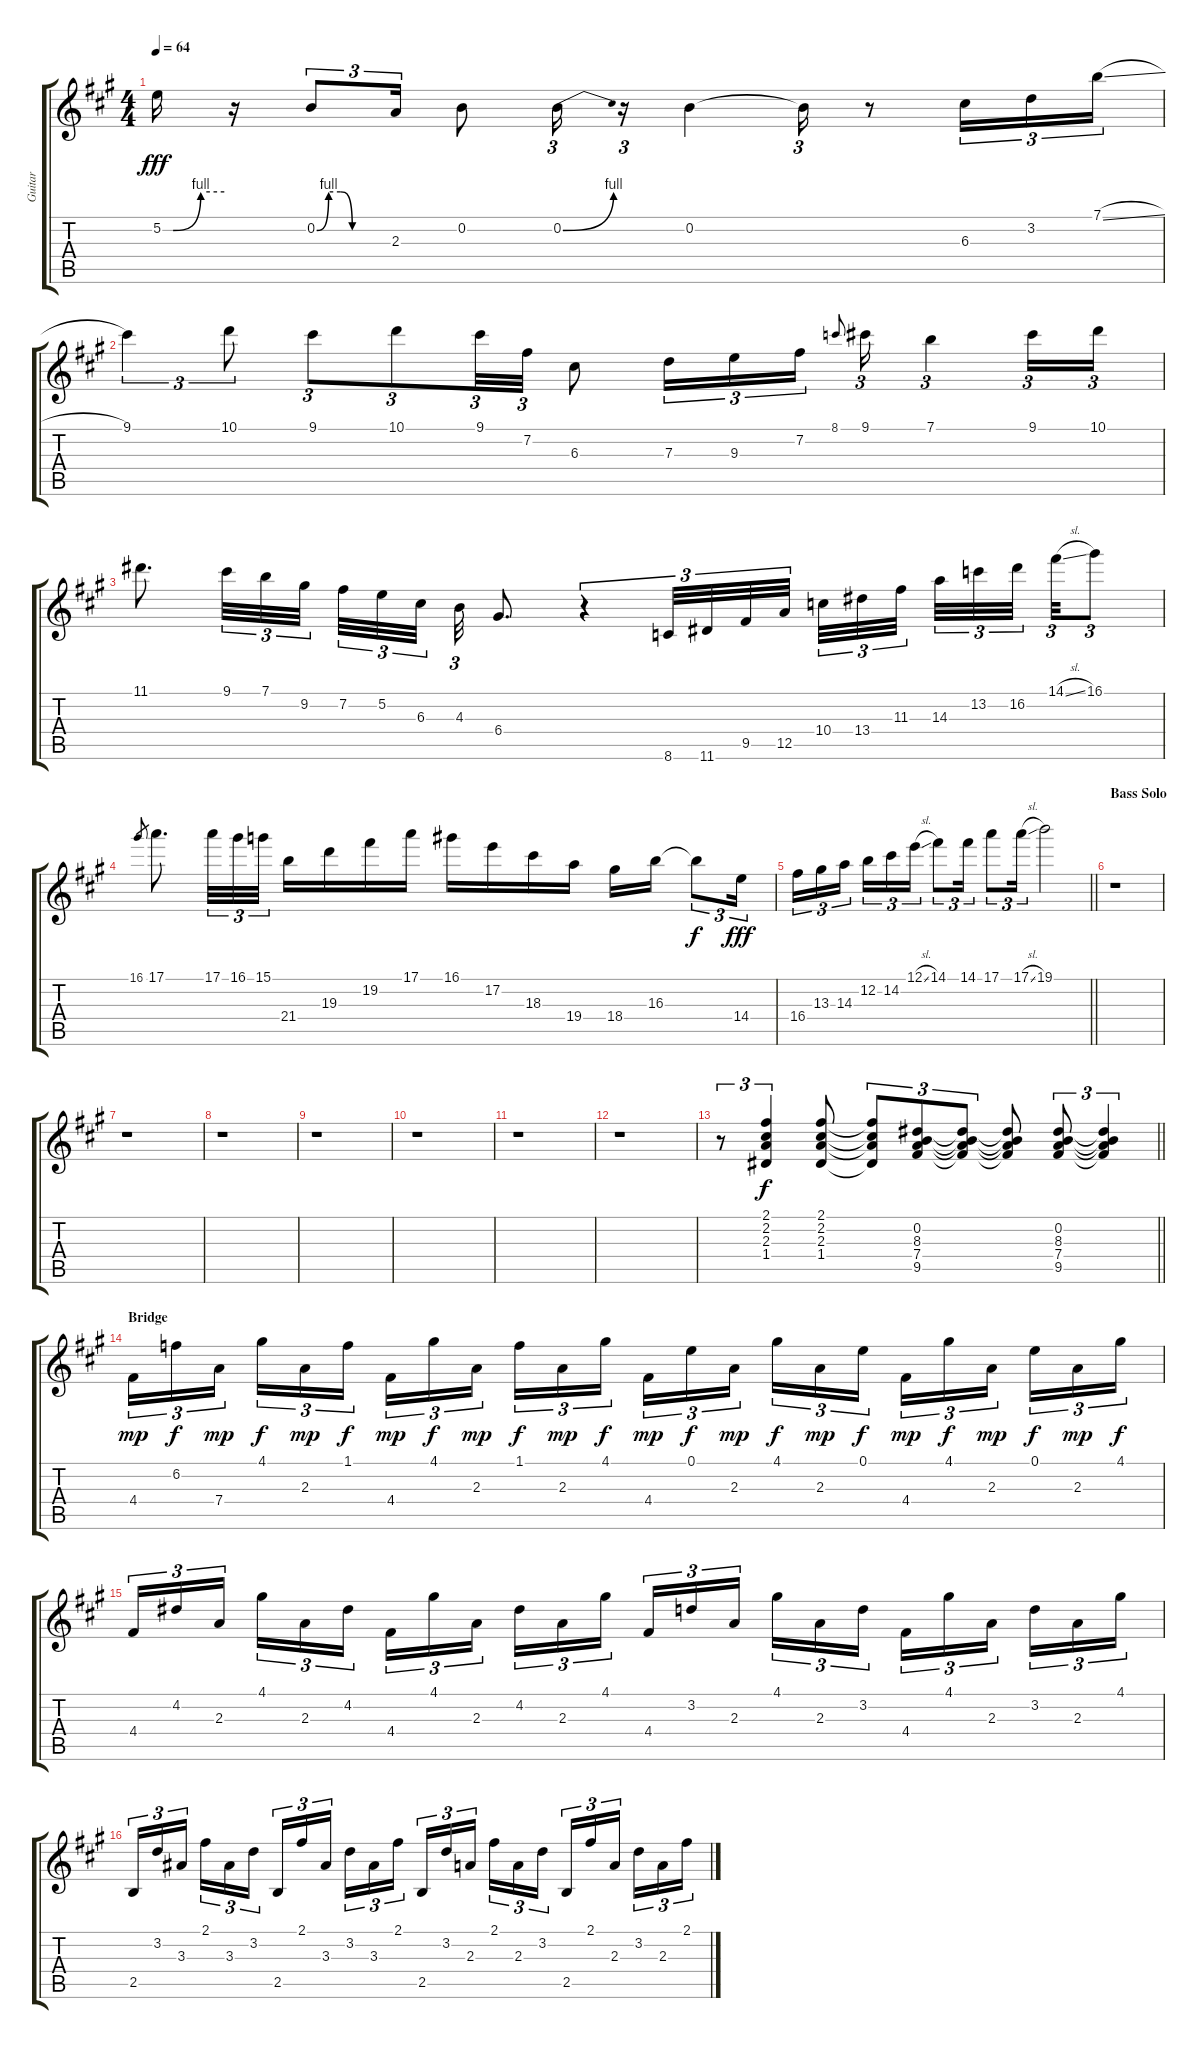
\track ("Guitar" "Guitar") {instrument electricguitarjazz}
\staff {score tabs}
\tuning (E4 B3 G3 D3 A2 E2) {hide}
\ts (4 4)
\tempo 64
\clef g2
\ks f#minor
5.2{be (custom 0 0 10 0 37 4 60 4)}.16{dy fff} r.16 0.2{be (custom 0 0 10 4 20 4 30 0 60 0)}.8{tu (3 2)} 2.3.16{tu (3 2)} 0.2.8 0.2{be (bend 0 0 60 4)}.16{tu (3 2)} r.16{tu (3 2)} 0.2.4 0.2{t}.16{tu (3 2)} r.8 6.3.16{tu (3 2)} 3.2.16{tu (3 2)} 7.1{sl}.16{tu (3 2)} |
9.1.4{tu (3 2)} 10.1.8{tu (3 2)} 9.1.8{tu (3 2)} 10.1.8{tu (3 2)} 9.1.32{tu (3 2)} 7.2.32{tu (3 2)} 6.3.8 7.3.16{tu (3 2)} 9.3.16{tu (3 2)} 7.2.16{tu (3 2)} 8.1.8{gr onbeat beam splitsecondary} 9.1.16{tu (3 2)} 7.1.4{tu (3 2)} 9.1.16{tu (3 2)} 10.1.16{tu (3 2)} |
11.1.8{d} 9.1.32{tu (3 2)} 7.1.32{tu (3 2)} 9.2.32{tu (3 2)} 7.2.32{tu (3 2)} 5.2.32{tu (3 2)} 6.3.32{tu (3 2) beam splitsecondary} 4.3.32{tu (3 2)} 6.4.8{d} r.4{tu (3 2)} 8.6.32{tu (3 2)} 11.6.32{tu (3 2)} 9.5.32{tu (3 2)} 12.5.32{tu (3 2) beam splitsecondary} 10.4.32{tu (3 2)} 13.4.32{tu (3 2)} 11.3.32{tu (3 2) beam splitsecondary} 14.3.32{tu (3 2)} 13.2.32{tu (3 2)} 16.2.32{tu (3 2) beam splitsecondary} 14.1{sl}.32{tu (3 2)} 16.1.8{tu (3 2)} |
16.1.8{gr} 17.1.8{d} 17.1.32{tu (3 2)} 16.1.32{tu (3 2)} 15.1.32{tu (3 2)} 21.4.16 19.3.16 19.2.16 17.1.16 16.1.16 17.2.16 18.3.16 19.4.16 18.4.16 16.3.16 16.3{t}.8{tu (3 2) dy f} 14.4.16{tu (3 2) dy fff} |
\barLineRight lightlight
16.4.16{tu (3 2)} 13.3.16{tu (3 2)} 14.3.16{tu (3 2) beam splitsecondary} 12.2.16{tu (3 2)} 14.2.16{tu (3 2)} 12.1{sl}.16{tu (3 2)} 14.1.8{tu (3 2)} 14.1.16{tu (3 2)} 17.1.8{tu (3 2)} 17.1{sl}.16{tu (3 2)} 19.1.2 |
\section ("" "Bass Solo")
r.1 |
r.1 |
r.1 |
r.1 |
r.1 |
r.1 |
r.1 |
\barLineRight lightlight
r.8{tu (3 2)} (2.1 2.2 2.3 1.4).4{tu (3 2) dy f} (2.1 2.2 2.3 1.4).8 (2.1{t} 2.2{t} 2.3{t} 1.4{t}).8{tu (3 2)} (0.2 8.3 7.4 9.5).8{tu (3 2)} (0.2{t} 8.3{t} 7.4{t} 9.5{t}).8{tu (3 2)} (0.2{t} 8.3{t} 7.4{t} 9.5{t}).8 (0.2 8.3 7.4 9.5).8{tu (3 2)} (0.2{t} 8.3{t} 7.4{t} 9.5{t}).4{tu (3 2)} |
\section ("" "Bridge")
4.4.16{tu (3 2) dy mp} 6.2.16{tu (3 2) dy f} 7.4.16{tu (3 2) dy mp beam splitsecondary} 4.1.16{tu (3 2) dy f} 2.3.16{tu (3 2) dy mp} 1.1.16{tu (3 2) dy f} 4.4.16{tu (3 2) dy mp} 4.1.16{tu (3 2) dy f} 2.3.16{tu (3 2) dy mp beam splitsecondary} 1.1.16{tu (3 2) dy f} 2.3.16{tu (3 2) dy mp} 4.1.16{tu (3 2) dy f} 4.4.16{tu (3 2) dy mp} 0.1.16{tu (3 2) dy f} 2.3.16{tu (3 2) dy mp beam splitsecondary} 4.1.16{tu (3 2) dy f} 2.3.16{tu (3 2) dy mp} 0.1.16{tu (3 2) dy f} 4.4.16{tu (3 2) dy mp} 4.1.16{tu (3 2) dy f} 2.3.16{tu (3 2) dy mp beam splitsecondary} 0.1.16{tu (3 2) dy f} 2.3.16{tu (3 2) dy mp} 4.1.16{tu (3 2) dy f} |
4.4.16{tu (3 2)} 4.2.16{tu (3 2)} 2.3.16{tu (3 2) beam splitsecondary} 4.1.16{tu (3 2)} 2.3.16{tu (3 2)} 4.2.16{tu (3 2)} 4.4.16{tu (3 2)} 4.1.16{tu (3 2)} 2.3.16{tu (3 2) beam splitsecondary} 4.2.16{tu (3 2)} 2.3.16{tu (3 2)} 4.1.16{tu (3 2)} 4.4.16{tu (3 2)} 3.2.16{tu (3 2)} 2.3.16{tu (3 2) beam splitsecondary} 4.1.16{tu (3 2)} 2.3.16{tu (3 2)} 3.2.16{tu (3 2)} 4.4.16{tu (3 2)} 4.1.16{tu (3 2)} 2.3.16{tu (3 2) beam splitsecondary} 3.2.16{tu (3 2)} 2.3.16{tu (3 2)} 4.1.16{tu (3 2)} |
2.5.16{tu (3 2)} 3.2.16{tu (3 2)} 3.3.16{tu (3 2) beam splitsecondary} 2.1.16{tu (3 2)} 3.3.16{tu (3 2)} 3.2.16{tu (3 2)} 2.5.16{tu (3 2)} 2.1.16{tu (3 2)} 3.3.16{tu (3 2) beam splitsecondary} 3.2.16{tu (3 2)} 3.3.16{tu (3 2)} 2.1.16{tu (3 2)} 2.5.16{tu (3 2)} 3.2.16{tu (3 2)} 2.3.16{tu (3 2) beam splitsecondary} 2.1.16{tu (3 2)} 2.3.16{tu (3 2)} 3.2.16{tu (3 2)} 2.5.16{tu (3 2)} 2.1.16{tu (3 2)} 2.3.16{tu (3 2) beam splitsecondary} 3.2.16{tu (3 2)} 2.3.16{tu (3 2)} 2.1.16{tu (3 2)}
